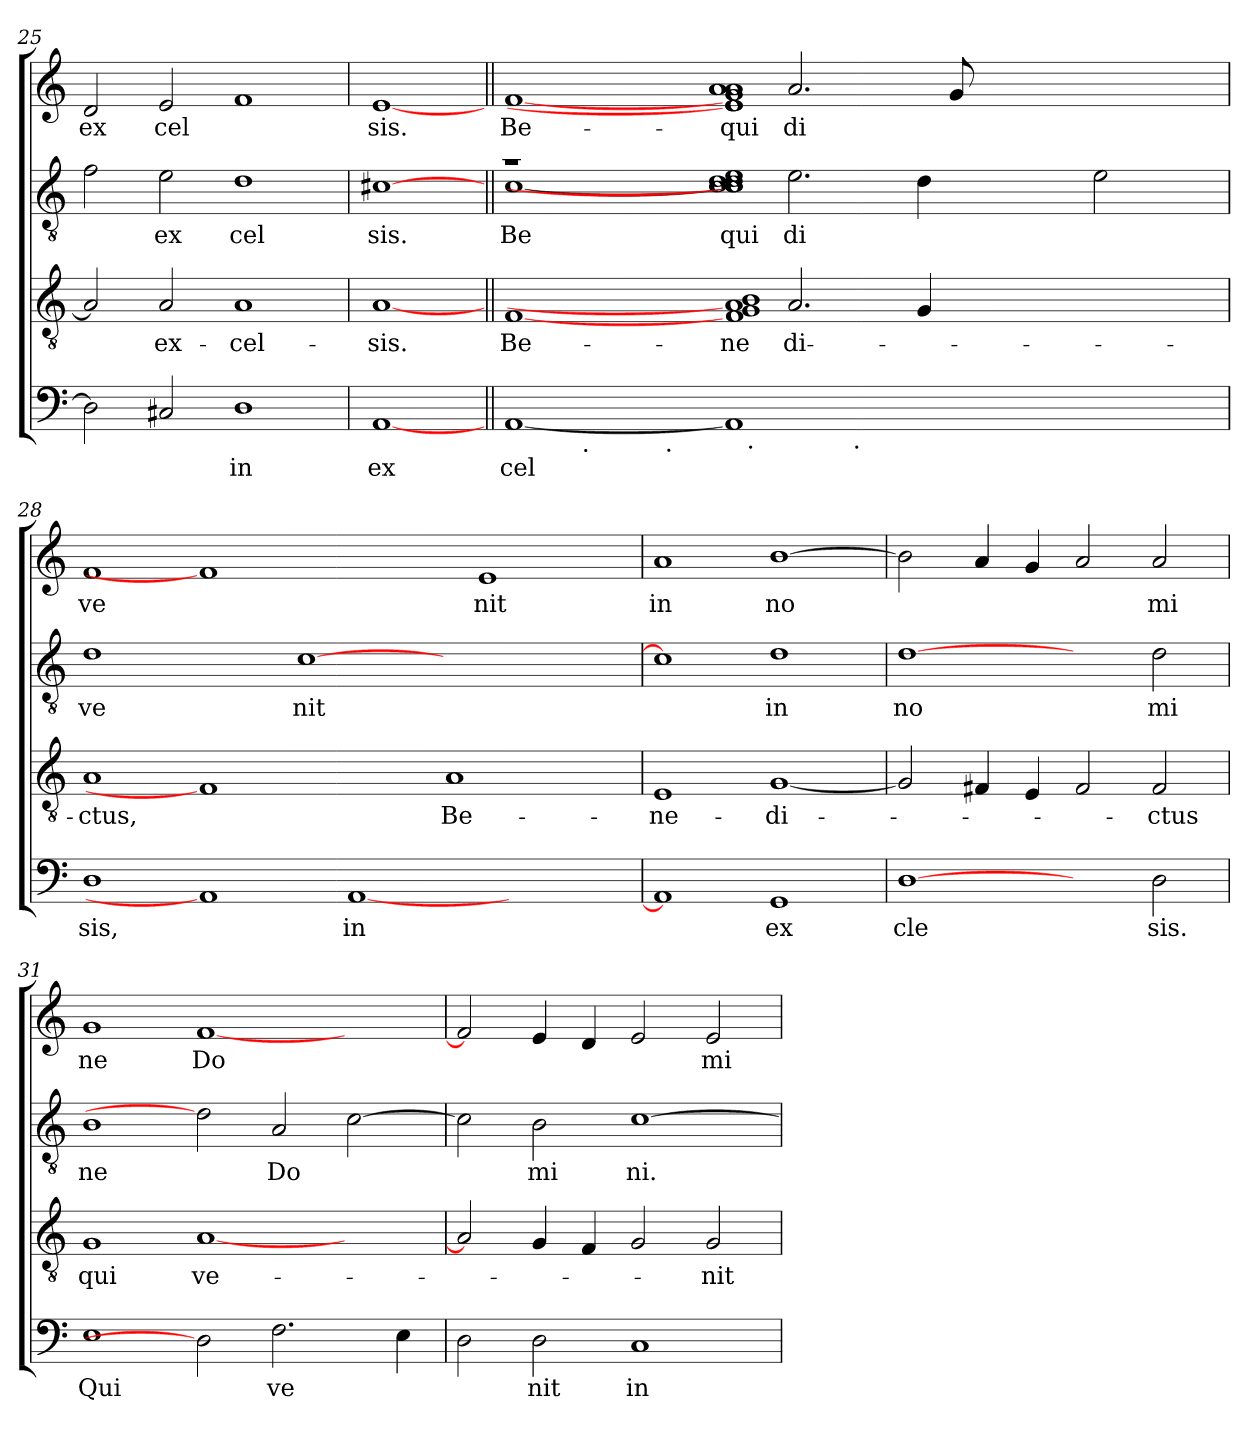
**kern	**text	**kern	**text	**kern	**text	**kern	**text
*part4	*part4	*part3	*part3	*part2	*part2	*part1	*part1
*staff4	*staff4	*staff3	*staff3	*staff2	*staff2	*staff1	*staff1
*clefF4	*	*clefGv2	*	*clefGv2	*	*clefG2	*
*k[]	*	*k[]	*	*k[]	*	*k[]	*
*C:	*	*C:	*	*C:	*	*C:	*
=25	=25	=25	=25	=25	=25	=25	=25
!	!	!	!	!	!	!	!LO:LY:b
2D\]	.	2A/]	.	2f\	.	2d/	ex
!	!	!	!LO:LY:b	!	!LO:LY:b	!	!LO:LY:b
2C#X/	.	2A/	ex-	2e\	ex	2e/	cel
!	!LO:LY:b	!	!LO:LY:b	!	!LO:LY:b	!	!
1D	in	1A	-cel-	1d	cel	1f	.
!!LO:LB:g=z
=26	=26	=26	=26	=26	=26	=26	=26
!	!LO:LY:b	!	!LO:LY:b	!	!LO:LY:b	!	!LO:LY:b
[1AA	ex	[1A	-sis.	[1c#X	sis.	[1e	sis.
=27||	=27||	=27||	=27||	=27||	=27||	=27||	=27||
!	!	!	!	!	!	!LO:TX:b:t=.	!
!	!LO:LY:b	!	!LO:LY:b	!	!LO:LY:b	!	!LO:LY:b
*^	*	*^	*	*^	*	*^	*
*	*^	*	*	*^	*	*	*^	*	*	*^	*
*	*	*^	*	*	*	*^	*	*	*	*^	*	*	*	*^	*
*	*	*	*^	*	*	*	*	*	*	*	*	*	*	*	*	*	*	*	*
[1AA	4ryy	2ryy	1ryy	1.ryy	cel	[1F	1ryy	1ryy	1ryy	Be-	1ra	[>1c	1ryy	1ryy	Be	[1f	1ryy	1ryy	1ryy	Be-
.	16.ryy	.	.	.	.	.	.	.	.	.	.	.	.	.	.	.	.	.	.	.
!	!LO:TX:b:t=.	!	!	!	!	!	!	!	!	!	!	!	!	!	!	!	!	!	!	!
.	1ryy	.	.	.	.	.	.	.	.	.	.	.	.	.	.	.	.	.	.	.
.	.	8ryy	.	.	.	.	.	.	.	.	.	.	.	.	.	.	.	.	.	.
.	.	32ryy	.	.	.	.	.	.	.	.	.	.	.	.	.	.	.	.	.	.
!	!	!LO:TX:b:t=.	!	!	!	!	!	!	!	!	!	!	!	!	!	!	!	!	!	!
.	.	1ryy	.	.	.	.	.	.	.	.	.	.	.	.	.	.	.	.	.	.
!	!	!	!	!	!	!	!	!	!	!LO:LY:b	!	!	!	!	!LO:LY:b	!	!	!	!	!LO:LY:b
1AA]	.	.	16ryy	.	.	1A]	1F 1G 1B	4ryy	2.ryy	-ne-	1c#]	1c] 1c 1d 1d 1e	4ryy	2.ryy	qui	1e]	1e 1g 1a 1a	4ryy	2..ryy	qui
!	!	!	!LO:TX:b:t=.	!	!	!	!	!	!	!	!	!	!	!	!	!	!	!	!	!
.	.	.	1ryy	.	.	.	.	.	.	.	.	.	.	.	.	.	.	.	.	.
!	!	!	!	!	!	!	!	!	!	!LO:LY:b	!	!	!	!	!LO:LY:b	!	!	!	!	!LO:LY:b
.	.	.	.	.	.	.	.	2.A/	.	-di-	.	.	2.e\	.	di	.	.	2.a/	.	di-
.	1ryy	.	.	.	.	.	.	.	.	.	.	.	.	.	.	.	.	.	.	.
!	!	!	!	!LO:TX:b:t=.	!	!	!	!	!	!	!	!	!	!	!	!	!	!	!	!
.	.	.	.	1.ryy	.	.	.	.	.	.	.	.	.	.	.	.	.	.	.	.
.	.	1ryy	.	.	.	.	.	.	.	.	.	.	.	.	.	.	.	.	.	.
.	.	.	.	.	.	.	.	.	4G/	.	.	.	.	4d\	.	.	.	.	.	.
.	.	.	.	.	.	.	.	.	.	.	.	.	.	.	.	.	.	.	8g/	.
1ryy	.	.	.	.	.	1ryy	1ryy	1ryy	1ryy	.	2ryy	1ryy	1ryy	1ryy	.	1ryy	1ryy	1ryy	1ryy	.
.	.	.	2...ryy	.	.	.	.	.	.	.	.	.	.	.	.	.	.	.	.	.
.	2ryy	.	.	.	.	.	.	.	.	.	.	.	.	.	.	.	.	.	.	.
.	.	.	.	.	.	.	.	.	.	.	2e\	.	.	.	.	.	.	.	.	.
.	.	4ryy	.	.	.	.	.	.	.	.	.	.	.	.	.	.	.	.	.	.
.	8ryy	.	.	.	.	.	.	.	.	.	.	.	.	.	.	.	.	.	.	.
.	.	16.ryy	.	.	.	.	.	.	.	.	.	.	.	.	.	.	.	.	.	.
.	32ryy	.	.	.	.	.	.	.	.	.	.	.	.	.	.	.	.	.	.	.
!!LO:PB:g=z
=28	=28	=28	=28	=28	=28	=28	=28	=28	=28	=28	=28	=28	=28	=28	=28	=28	=28	=28	=28	=28
!	!	!	!	!	!LO:LY:b	!	!	!	!	!LO:LY:b	!	!	!	!	!LO:LY:b	!	!	!	!	!LO:LY:b
*v	*v	*v	*v	*v	*	*	*	*	*	*	*v	*v	*v	*v	*	*v	*v	*v	*v	*
*	*	*v	*v	*v	*v	*	*	*	*	*
1D	sis,	1A	-ctus,	1d	ve	1f	-ve
1AA]	.	1F]	.	2.ryy	.	1f]	.
!	!	!	!	!	!LO:LY:b	!	!
.	.	.	.	[>1c	nit	.	.
!	!LO:LY:b	!	!	!	!	!	!
[<1AA	in	2.ryy	.	.	.	2..ryy	.
!	!	!	!LO:LY:b	!	!	!	!
.	.	1A	Be-	1ryy	.	.	.
!	!	!	!	!	!	!	!LO:LY:b
.	.	.	.	.	.	1e	nit
2..ryy	.	.	.	.	.	.	.
.	.	8ryy	.	8ryy	.	.	.
=29	=29	=29	=29	=29	=29	=29	=29
!	!	!	!LO:LY:b	!	!	!	!LO:LY:b
1AA]	.	1E	-ne-	1c]	.	1a	in
!	!LO:LY:b	!	!LO:LY:b	!	!LO:LY:b	!	!LO:LY:b
1GG	ex	[<1G	-di-	1d	in	[>1b	no
=30	=30	=30	=30	=30	=30	=30	=30
!	!LO:LY:b	!	!	!	!LO:LY:b	!	!
[1D	cle	2G/]	.	[1d	no	2b\]	.
.	.	4F#/	.	.	.	4a/	.
.	.	4E/	.	.	.	4g/	.
2ryy	.	2F#/	.	2ryy	.	2a/	.
!	!LO:LY:b	!	!LO:LY:b	!	!LO:LY:b	!	!LO:LY:b
2D\	sis.	2F#/	-ctus	2d\	mi	2a/	mi
=31	=31	=31	=31	=31	=31	=31	=31
!	!LO:LY:b	!	!LO:LY:b	!	!LO:LY:b	!	!LO:LY:b
1E	Qui	1G	qui	1B	ne	1g	ne
!	!	!	!LO:LY:b	!	!	!	!LO:LY:b
2D]	.	[<1A	ve-	2d]	.	[<1f	Do
!	!LO:LY:b	!	!	!	!LO:LY:b	!	!
2.F\	ve	.	.	2A/	Do	.	.
.	.	2ryy	.	[>2c\	.	2ryy	.
4E\	.	.	.	.	.	.	.
=32	=32	=32	=32	=32	=32	=32	=32
2D\	.	2A/]	.	2c\]	.	2f/]	.
!	!LO:LY:b	!	!	!	!LO:LY:b	!	!
2D\	nit	4G/	.	2B\	mi	4e/	.
.	.	4F/	.	.	.	4d/	.
!	!LO:LY:b	!	!	!	!LO:LY:b	!	!
1C	in	2G/	.	[>1c	ni.	2e/	.
!	!	!	!LO:LY:b	!	!	!	!LO:LY:b
.	.	2G/	-nit	.	.	2e/	mi
=	=	=	=	=	=	=	=
*-	*-	*-	*-	*-	*-	*-	*-
